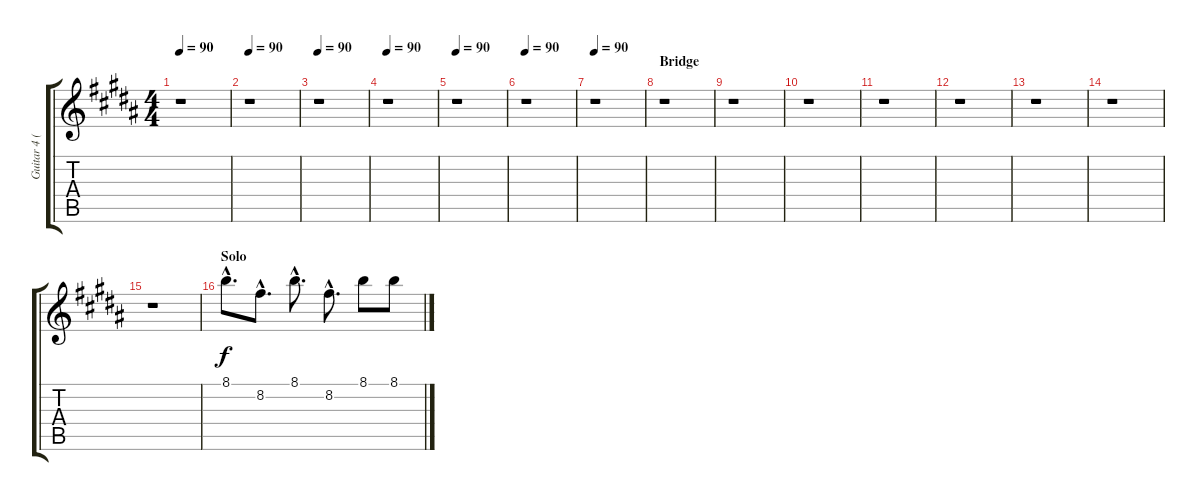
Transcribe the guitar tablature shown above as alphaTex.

\track ("Guitar 4 (12-String)" "Guitar 4 (") {instrument distortionguitar}
\staff {score tabs}
\tuning (Eb4 Bb3 Gb3 Db3 Ab2 Eb2) {hide}
\ts (4 4)
\tempo 90
\clef g2
\ks b
r.1{dy fff} |
\tempo 90
r.1 |
\tempo 90
r.1 |
\tempo 90
r.1 |
\tempo 90
r.1 |
\tempo 90
r.1 |
\tempo 90
r.1 |
\section ("" "Bridge")
r.1 |
r.1 |
r.1 |
r.1 |
r.1 |
r.1 |
r.1 |
r.1 |
\section ("" "Solo")
8.1{hac}.8{d dy f volume 14 instrument distortionguitar} 8.2{hac}.8{d} 8.1{hac}.8{d} 8.2{hac}.8{d} 8.1.8 8.1.8
